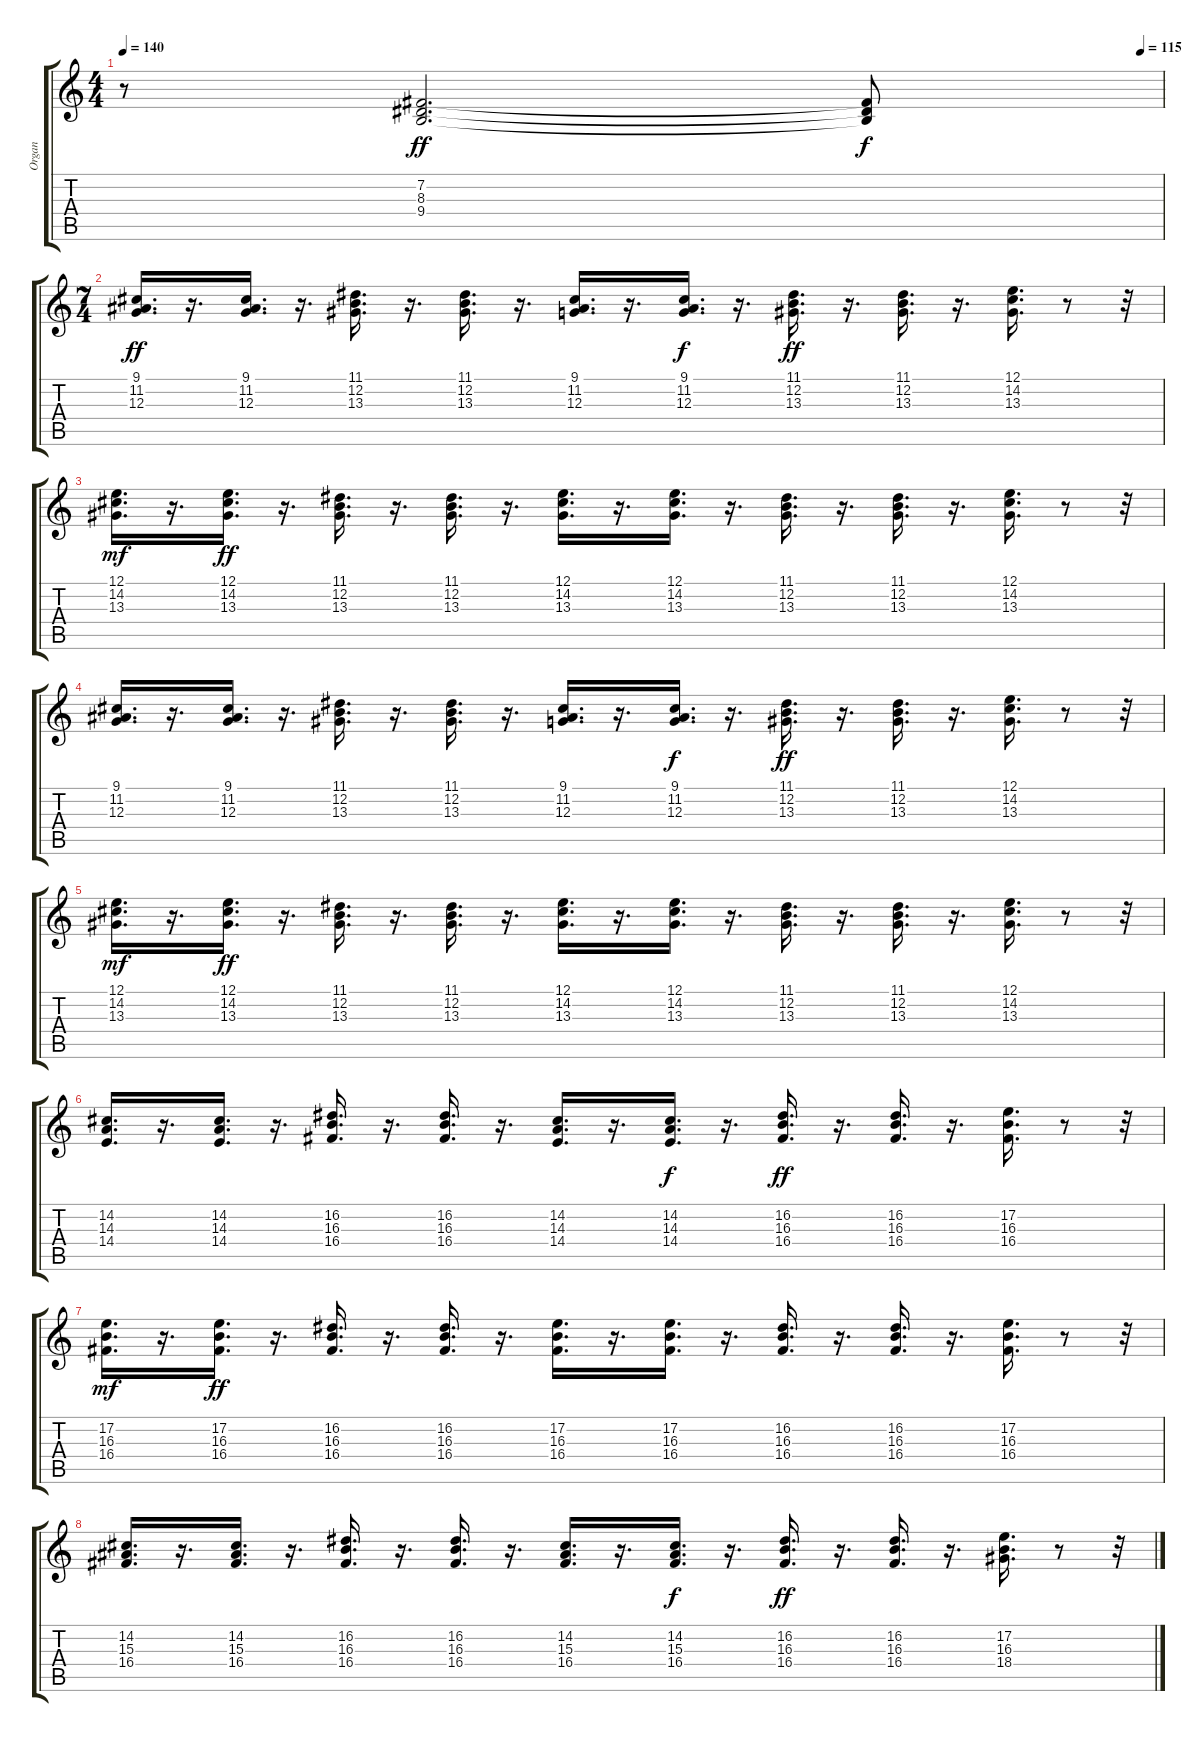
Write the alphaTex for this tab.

\track ("Organ" "Organ") {instrument rockorgan}
\staff {score tabs}
\tuning (E4 B3 G3 D3 A2 E2) {hide}
\ts (4 4)
\tempo 140
\tempo (115 0.9791666666666666)
\clef g2
\ks c
r.8{dy ff} (7.2 8.3 9.4).2{d} (7.2{t} 8.3{t} 9.4{t}).8{dy f} |
\ts (7 4)
(9.1 11.2 12.3).16{d dy ff} r.16{d} (9.1 11.2 12.3).16{d} r.16{d} (11.1 12.2 13.3).16{d} r.16{d} (11.1 12.2 13.3).16{d} r.16{d} (9.1 11.2 12.3).16{d} r.16{d} (9.1 11.2 12.3).16{d dy f} r.16{d} (11.1 12.2 13.3).16{d dy ff} r.16{d} (11.1 12.2 13.3).16{d} r.16{d} (12.1 14.2 13.3).16{d} r.8 r.32 |
(12.1 14.2 13.3).16{d dy mf} r.16{d} (12.1 14.2 13.3).16{d dy ff} r.16{d} (11.1 12.2 13.3).16{d} r.16{d} (11.1 12.2 13.3).16{d} r.16{d} (12.1 14.2 13.3).16{d} r.16{d} (12.1 14.2 13.3).16{d} r.16{d} (11.1 12.2 13.3).16{d} r.16{d} (11.1 12.2 13.3).16{d} r.16{d} (12.1 14.2 13.3).16{d} r.8 r.32 |
(9.1 11.2 12.3).16{d} r.16{d} (9.1 11.2 12.3).16{d} r.16{d} (11.1 12.2 13.3).16{d} r.16{d} (11.1 12.2 13.3).16{d} r.16{d} (9.1 11.2 12.3).16{d} r.16{d} (9.1 11.2 12.3).16{d dy f} r.16{d} (11.1 12.2 13.3).16{d dy ff} r.16{d} (11.1 12.2 13.3).16{d} r.16{d} (12.1 14.2 13.3).16{d} r.8 r.32 |
(12.1 14.2 13.3).16{d dy mf} r.16{d} (12.1 14.2 13.3).16{d dy ff} r.16{d} (11.1 12.2 13.3).16{d} r.16{d} (11.1 12.2 13.3).16{d} r.16{d} (12.1 14.2 13.3).16{d} r.16{d} (12.1 14.2 13.3).16{d} r.16{d} (11.1 12.2 13.3).16{d} r.16{d} (11.1 12.2 13.3).16{d} r.16{d} (12.1 14.2 13.3).16{d} r.8 r.32 |
(14.2 14.3 14.4).16{d} r.16{d} (14.2 14.3 14.4).16{d} r.16{d} (16.2 16.3 16.4).16{d} r.16{d} (16.2 16.3 16.4).16{d} r.16{d} (14.2 14.3 14.4).16{d} r.16{d} (14.2 14.3 14.4).16{d dy f} r.16{d} (16.2 16.3 16.4).16{d dy ff} r.16{d} (16.2 16.3 16.4).16{d} r.16{d} (17.2 16.3 16.4).16{d} r.8 r.32 |
(17.2 16.3 16.4).16{d dy mf} r.16{d} (17.2 16.3 16.4).16{d dy ff} r.16{d} (16.2 16.3 16.4).16{d} r.16{d} (16.2 16.3 16.4).16{d} r.16{d} (17.2 16.3 16.4).16{d} r.16{d} (17.2 16.3 16.4).16{d} r.16{d} (16.2 16.3 16.4).16{d} r.16{d} (16.2 16.3 16.4).16{d} r.16{d} (17.2 16.3 16.4).16{d} r.8 r.32 |
(14.2 15.3 16.4).16{d} r.16{d} (14.2 15.3 16.4).16{d} r.16{d} (16.2 16.3 16.4).16{d} r.16{d} (16.2 16.3 16.4).16{d} r.16{d} (14.2 15.3 16.4).16{d} r.16{d} (14.2 15.3 16.4).16{d dy f} r.16{d} (16.2 16.3 16.4).16{d dy ff} r.16{d} (16.2 16.3 16.4).16{d} r.16{d} (17.2 16.3 18.4).16{d} r.8 r.32
